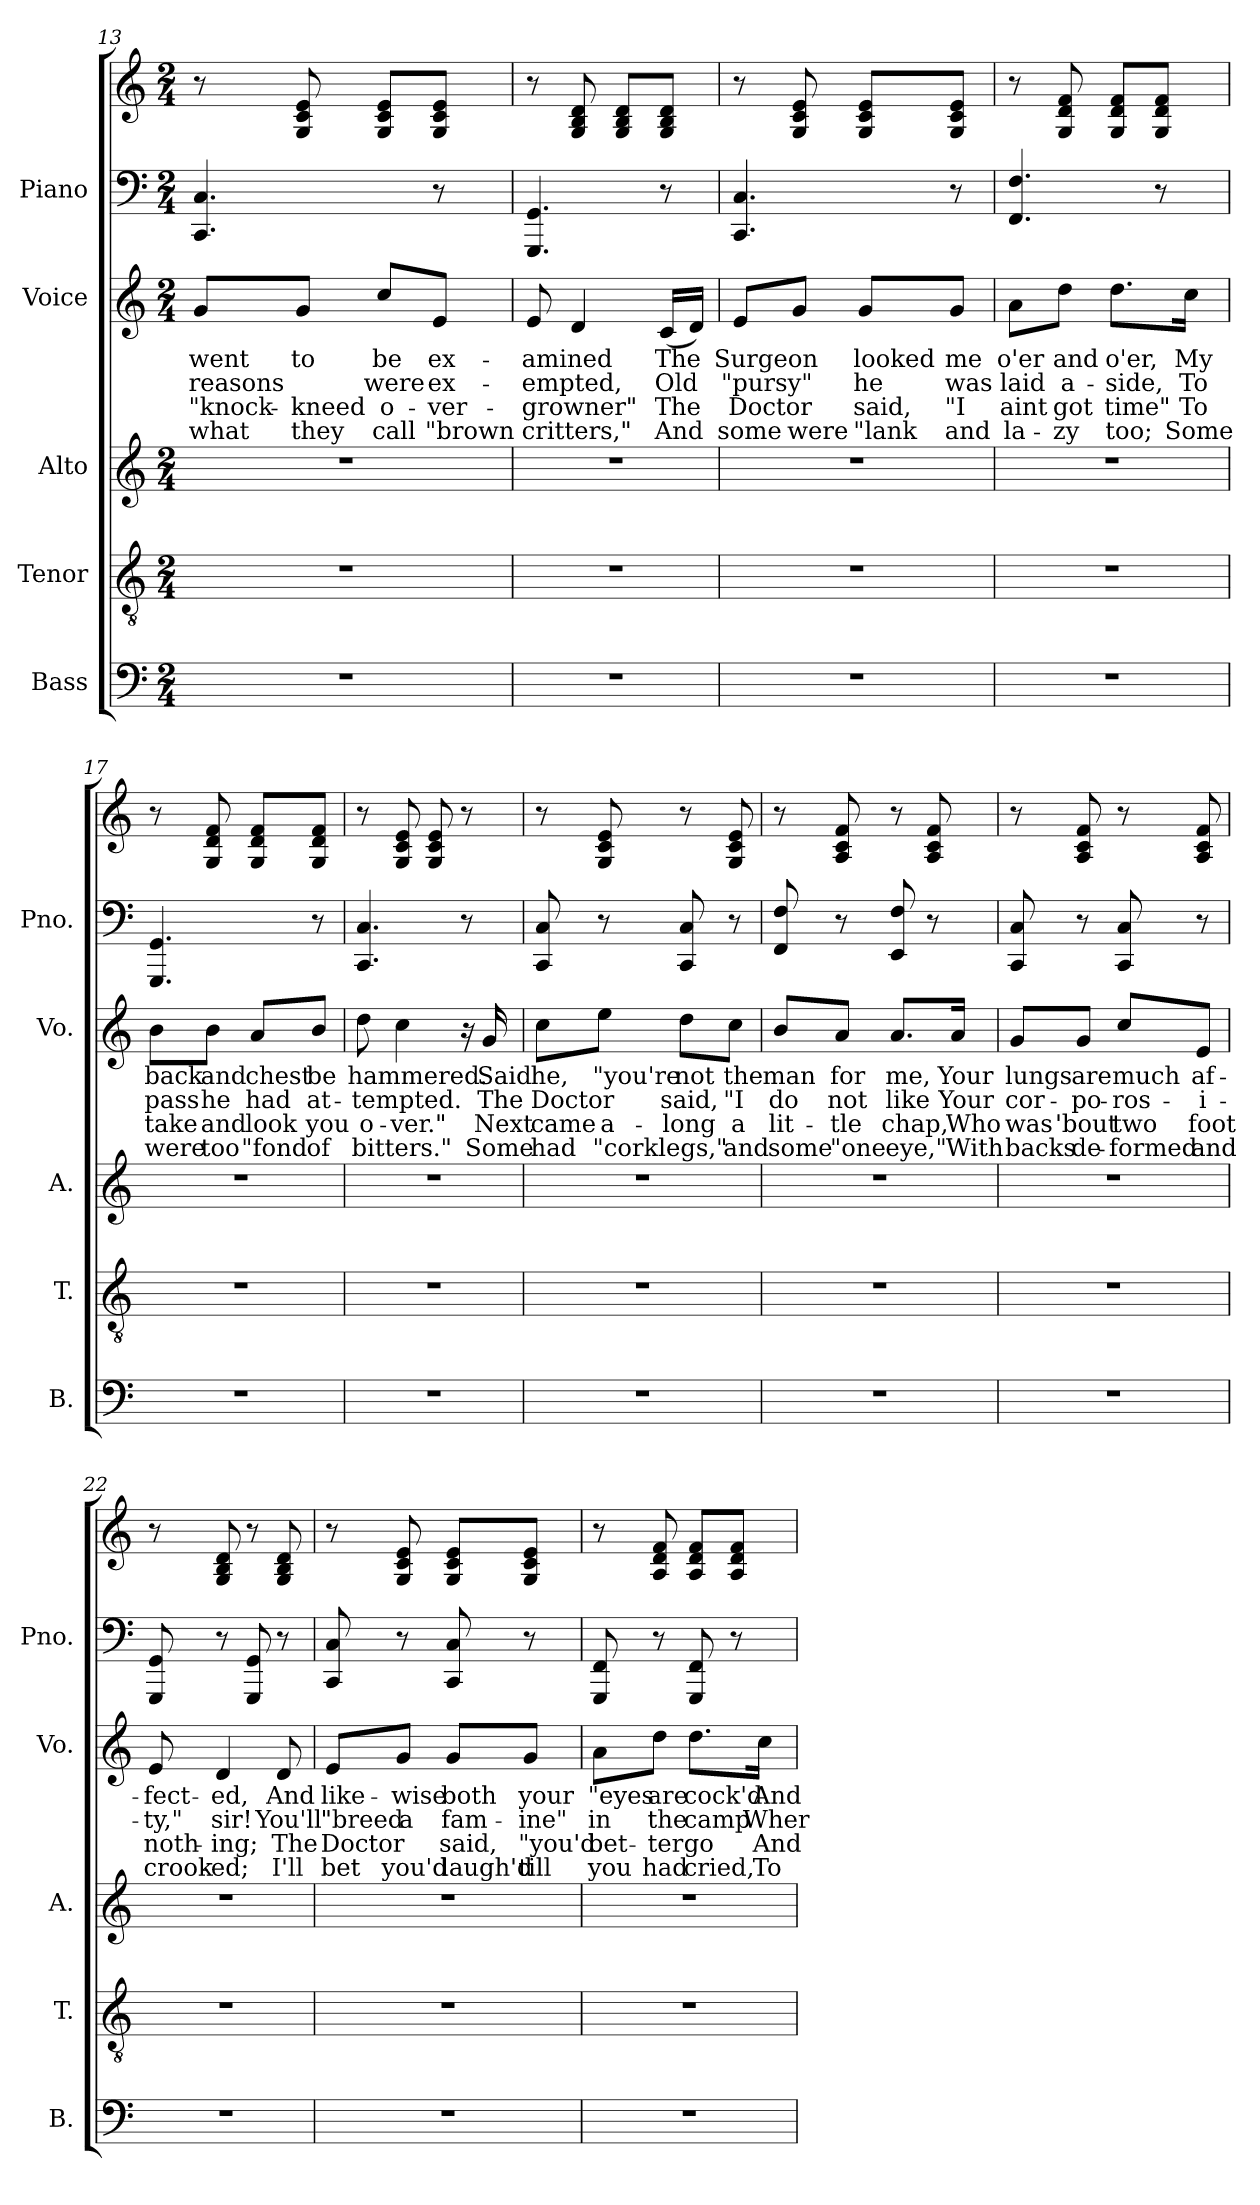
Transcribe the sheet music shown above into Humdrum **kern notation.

**kern	**kern	**kern	**kern	**text	**text	**text	**text	**kern	**kern
*part5	*part4	*part3	*part2	*part2	*part2	*part2	*part2	*part1	*part1
*staff6	*staff5	*staff4	*staff3	*staff3	*staff3	*staff3	*staff3	*staff2	*staff1
*I"Bass	*I"Tenor	*I"Alto	*I"Voice	*	*	*	*	*I"Piano	*
*I'B.	*I'T.	*I'A.	*I'Vo.	*	*	*	*	*I'Pno.	*
*clefF4	*clefGv2	*clefG2	*clefG2	*	*	*	*	*clefF4	*clefG2
*k[]	*k[]	*k[]	*k[]	*	*	*	*	*k[]	*k[]
*M2/4	*M2/4	*M2/4	*M2/4	*	*	*	*	*M2/4	*M2/4
=13	=13	=13	=13	=13	=13	=13	=13	=13	=13
!	!	!	!	!LO:LY:b	!LO:LY:b	!LO:LY:b	!LO:LY:b	!	!
2r	2r	2r	8g/L	went	reasons	"knock-	what	4.CC/ 4.C/	8r
!	!	!	!	!LO:LY:b	!	!LO:LY:b	!LO:LY:b	!	!
.	.	.	8g/J	to	.	-kneed	they	.	8G/ 8c/ 8e/
!	!	!	!	!LO:LY:b	!LO:LY:b	!LO:LY:b	!LO:LY:b	!	!
.	.	.	8cc/L	be	were	o-	call	.	8G/ 8c/ 8e/L
!	!	!	!	!LO:LY:b	!LO:LY:b	!LO:LY:b	!LO:LY:b	!	!
.	.	.	8e/J	ex-	ex-	-ver-	"brown	8r	8G/ 8c/ 8e/J
=14	=14	=14	=14	=14	=14	=14	=14	=14	=14
!	!	!	!	!LO:LY:b	!LO:LY:b	!LO:LY:b	!LO:LY:b	!	!
2r	2r	2r	8e/	-amined	-empted,	-growner"	critters,"	4.GGG/ 4.GG/	8r
.	.	.	4d/	.	.	.	.	.	8G/ 8B/ 8d/
.	.	.	.	.	.	.	.	.	8G/ 8B/ 8d/L
!	!	!	!	!LO:LY:b	!LO:LY:b	!LO:LY:b	!LO:LY:b	!	!
.	.	.	(<16c/LL	The	Old	The	And	8r	8G/ 8B/ 8d/J
.	.	.	16d/JJ)	.	.	.	.	.	.
=15	=15	=15	=15	=15	=15	=15	=15	=15	=15
!	!	!	!	!LO:LY:b	!LO:LY:b	!LO:LY:b	!LO:LY:b	!	!
2r	2r	2r	8e/L	Surgeon	"pursy"	Doctor	some	4.CC/ 4.C/	8r
!	!	!	!	!	!	!	!LO:LY:b	!	!
.	.	.	8g/J	.	.	.	were	.	8G/ 8c/ 8e/
!	!	!	!	!LO:LY:b	!LO:LY:b	!LO:LY:b	!LO:LY:b	!	!
.	.	.	8g/L	looked	he	said,	"lank	.	8G/ 8c/ 8e/L
!	!	!	!	!LO:LY:b	!LO:LY:b	!LO:LY:b	!LO:LY:b	!	!
.	.	.	8g/J	me	was	"I	and	8r	8G/ 8c/ 8e/J
!!LO:PB:g=z
=16	=16	=16	=16	=16	=16	=16	=16	=16	=16
!	!	!	!	!LO:LY:b	!LO:LY:b	!LO:LY:b	!LO:LY:b	!	!
2r	2r	2r	8a\L	o'er	laid	aint	la-	4.FF/ 4.F/	8r
!	!	!	!	!LO:LY:b	!LO:LY:b	!LO:LY:b	!LO:LY:b	!	!
.	.	.	8dd\J	and	a-	got	-zy	.	8G/ 8d/ 8f/
!	!	!	!	!LO:LY:b	!LO:LY:b	!LO:LY:b	!LO:LY:b	!	!
.	.	.	8.dd\L	o'er,	-side,	time"	too;	.	8G/ 8d/ 8f/L
.	.	.	.	.	.	.	.	8r	8G/ 8d/ 8f/J
!	!	!	!	!LO:LY:b	!LO:LY:b	!LO:LY:b	!LO:LY:b	!	!
.	.	.	16cc\Jk	My	To	To	Some	.	.
=17	=17	=17	=17	=17	=17	=17	=17	=17	=17
!	!	!	!	!LO:LY:b	!LO:LY:b	!LO:LY:b	!LO:LY:b	!	!
2r	2r	2r	8b\L	back	pass	take	were	4.GGG/ 4.GG/	8r
!	!	!	!	!LO:LY:b	!LO:LY:b	!LO:LY:b	!LO:LY:b	!	!
.	.	.	8b\J	and	he	and	too	.	8G/ 8d/ 8f/
!	!	!	!	!LO:LY:b	!LO:LY:b	!LO:LY:b	!LO:LY:b	!	!
.	.	.	8a/L	chest	had	look	"fond	.	8G/ 8d/ 8f/L
!	!	!	!	!LO:LY:b	!LO:LY:b	!LO:LY:b	!LO:LY:b	!	!
.	.	.	8b/J	be	at-	you	of	8r	8G/ 8d/ 8f/J
=18	=18	=18	=18	=18	=18	=18	=18	=18	=18
!	!	!	!	!LO:LY:b	!LO:LY:b	!LO:LY:b	!LO:LY:b	!	!
2r	2r	2r	8dd\	hammered.	-tempted.	o-	bitters."	4.CC/ 4.C/	8r
!	!	!	!	!	!	!LO:LY:b	!	!	!
.	.	.	4cc\	.	.	-ver."	.	.	8G/ 8c/ 8e/
.	.	.	.	.	.	.	.	.	8G/ 8c/ 8e/
.	.	.	16r	.	.	.	.	8r	8r
!	!	!	!	!LO:LY:b	!LO:LY:b	!LO:LY:b	!LO:LY:b	!	!
.	.	.	16g/	Said	The	Next	Some	.	.
=19	=19	=19	=19	=19	=19	=19	=19	=19	=19
!	!	!	!	!LO:LY:b	!LO:LY:b	!LO:LY:b	!LO:LY:b	!	!
2r	2r	2r	8cc\L	he,	Doctor	came	had	8CC/ 8C/	8r
!	!	!	!	!LO:LY:b	!	!LO:LY:b	!LO:LY:b	!	!
.	.	.	8ee\J	"you're	.	a-	"cork	8r	8G/ 8c/ 8e/
!	!	!	!	!LO:LY:b	!LO:LY:b	!LO:LY:b	!LO:LY:b	!	!
.	.	.	8dd\L	not	said,	-long	legs,"	8CC/ 8C/	8r
!	!	!	!	!LO:LY:b	!LO:LY:b	!LO:LY:b	!LO:LY:b	!	!
.	.	.	8cc\J	the	"I	a	and	8r	8G/ 8c/ 8e/
!!LO:PB:g=z
=20	=20	=20	=20	=20	=20	=20	=20	=20	=20
!	!	!	!	!LO:LY:b	!LO:LY:b	!LO:LY:b	!LO:LY:b	!	!
2r	2r	2r	8b/L	man	do	lit-	some	8FF/ 8F/	8r
!	!	!	!	!LO:LY:b	!LO:LY:b	!LO:LY:b	!LO:LY:b	!	!
.	.	.	8a/J	for	not	-tle	"one	8r	8A/ 8c/ 8f/
!	!	!	!	!LO:LY:b	!LO:LY:b	!LO:LY:b	!LO:LY:b	!	!
.	.	.	8.a/L	me,	like	chap,	eye,"	8EE/ 8F/	8r
.	.	.	.	.	.	.	.	8r	8A/ 8c/ 8f/
!	!	!	!	!LO:LY:b	!LO:LY:b	!LO:LY:b	!LO:LY:b	!	!
.	.	.	16a/Jk	Your	Your	Who	With	.	.
=21	=21	=21	=21	=21	=21	=21	=21	=21	=21
!	!	!	!	!LO:LY:b	!LO:LY:b	!LO:LY:b	!LO:LY:b	!	!
2r	2r	2r	8g/L	lungs	cor-	was	backs	8CC/ 8C/	8r
!	!	!	!	!LO:LY:b	!LO:LY:b	!LO:LY:b	!LO:LY:b	!	!
.	.	.	8g/J	are	-po-	'bout	de-	8r	8A/ 8c/ 8f/
!	!	!	!	!LO:LY:b	!LO:LY:b	!LO:LY:b	!LO:LY:b	!	!
.	.	.	8cc/L	much	-ros-	two	-formed	8CC/ 8C/	8r
!	!	!	!	!LO:LY:b	!LO:LY:b	!LO:LY:b	!LO:LY:b	!	!
.	.	.	8e/J	af-	-i-	foot	and	8r	8A/ 8c/ 8f/
=22	=22	=22	=22	=22	=22	=22	=22	=22	=22
!	!	!	!	!LO:LY:b	!LO:LY:b	!LO:LY:b	!LO:LY:b	!	!
2r	2r	2r	8e/	-fect-	-ty,"	noth-	crook-	8GGG/ 8GG/	8r
!	!	!	!	!LO:LY:b	!LO:LY:b	!LO:LY:b	!LO:LY:b	!	!
.	.	.	4d/	-ed,	sir!	-ing;	-ed;	8r	8G/ 8B/ 8d/
.	.	.	.	.	.	.	.	8GGG/ 8GG/	8r
!	!	!	!	!LO:LY:b	!LO:LY:b	!LO:LY:b	!LO:LY:b	!	!
.	.	.	8d/	And	You'll	The	I'll	8r	8G/ 8B/ 8d/
!!LO:PB:g=z
=23	=23	=23	=23	=23	=23	=23	=23	=23	=23
!	!	!	!	!LO:LY:b	!LO:LY:b	!LO:LY:b	!LO:LY:b	!	!
2r	2r	2r	8e/L	like-	"breed	Doctor	bet	8CC/ 8C/	8r
!	!	!	!	!LO:LY:b	!LO:LY:b	!	!LO:LY:b	!	!
.	.	.	8g/J	-wise	a	.	you'd	8r	8G/ 8c/ 8e/
!	!	!	!	!LO:LY:b	!LO:LY:b	!LO:LY:b	!LO:LY:b	!	!
.	.	.	8g/L	both	fam-	said,	laugh'd	8CC/ 8C/	8G/ 8c/ 8e/L
!	!	!	!	!LO:LY:b	!LO:LY:b	!LO:LY:b	!LO:LY:b	!	!
.	.	.	8g/J	your	-ine"	"you'd	till	8r	8G/ 8c/ 8e/J
=24	=24	=24	=24	=24	=24	=24	=24	=24	=24
!	!	!	!	!LO:LY:b	!LO:LY:b	!LO:LY:b	!LO:LY:b	!	!
2r	2r	2r	8a\L	"eyes	in	bet-	you	8GGG/ 8FF/	8r
!	!	!	!	!LO:LY:b	!LO:LY:b	!LO:LY:b	!LO:LY:b	!	!
.	.	.	8dd\J	are	the	-ter	had	8r	8A/ 8d/ 8f/
!	!	!	!	!LO:LY:b	!LO:LY:b	!LO:LY:b	!LO:LY:b	!	!
.	.	.	8.dd\L	cock'd	camp	go	cried,	8GGG/ 8FF/	8A/ 8d/ 8f/L
.	.	.	.	.	.	.	.	8r	8A/ 8d/ 8f/J
!	!	!	!	!LO:LY:b	!LO:LY:b	!LO:LY:b	!LO:LY:b	!	!
.	.	.	16cc\Jk	And	Wher-	And	To	.	.
=	=	=	=	=	=	=	=	=	=
*-	*-	*-	*-	*-	*-	*-	*-	*-	*-
